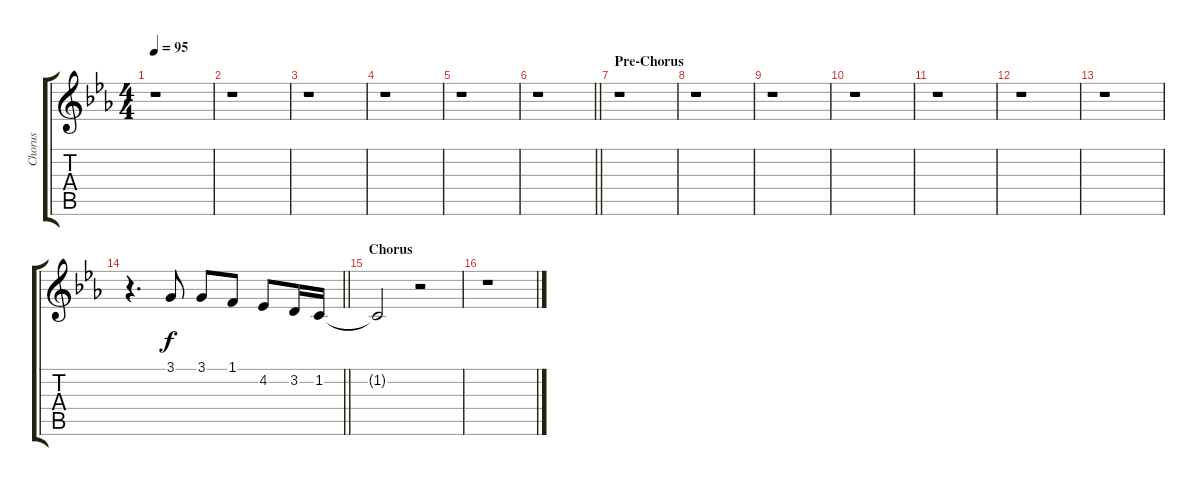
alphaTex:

\track ("Chorus" "Chorus") {instrument fx5brightness}
\staff {score tabs}
\tuning (E4 B3 G3 D3 A2 E2) {hide}
\ts (4 4)
\tempo 95
\clef g2
\ks eb
r.1{dy f} |
r.1 |
r.1 |
r.1 |
r.1 |
\barLineRight lightlight
r.1 |
\section ("" "Pre-Chorus")
r.1 |
r.1 |
r.1 |
r.1 |
r.1 |
r.1 |
r.1 |
\barLineRight lightlight
r.4{d} 3.1.8 3.1.8 1.1.8 4.2.8 3.2.16 1.2.16 |
\section ("" "Chorus")
1.2{t}.2 r.2 |
r.1
